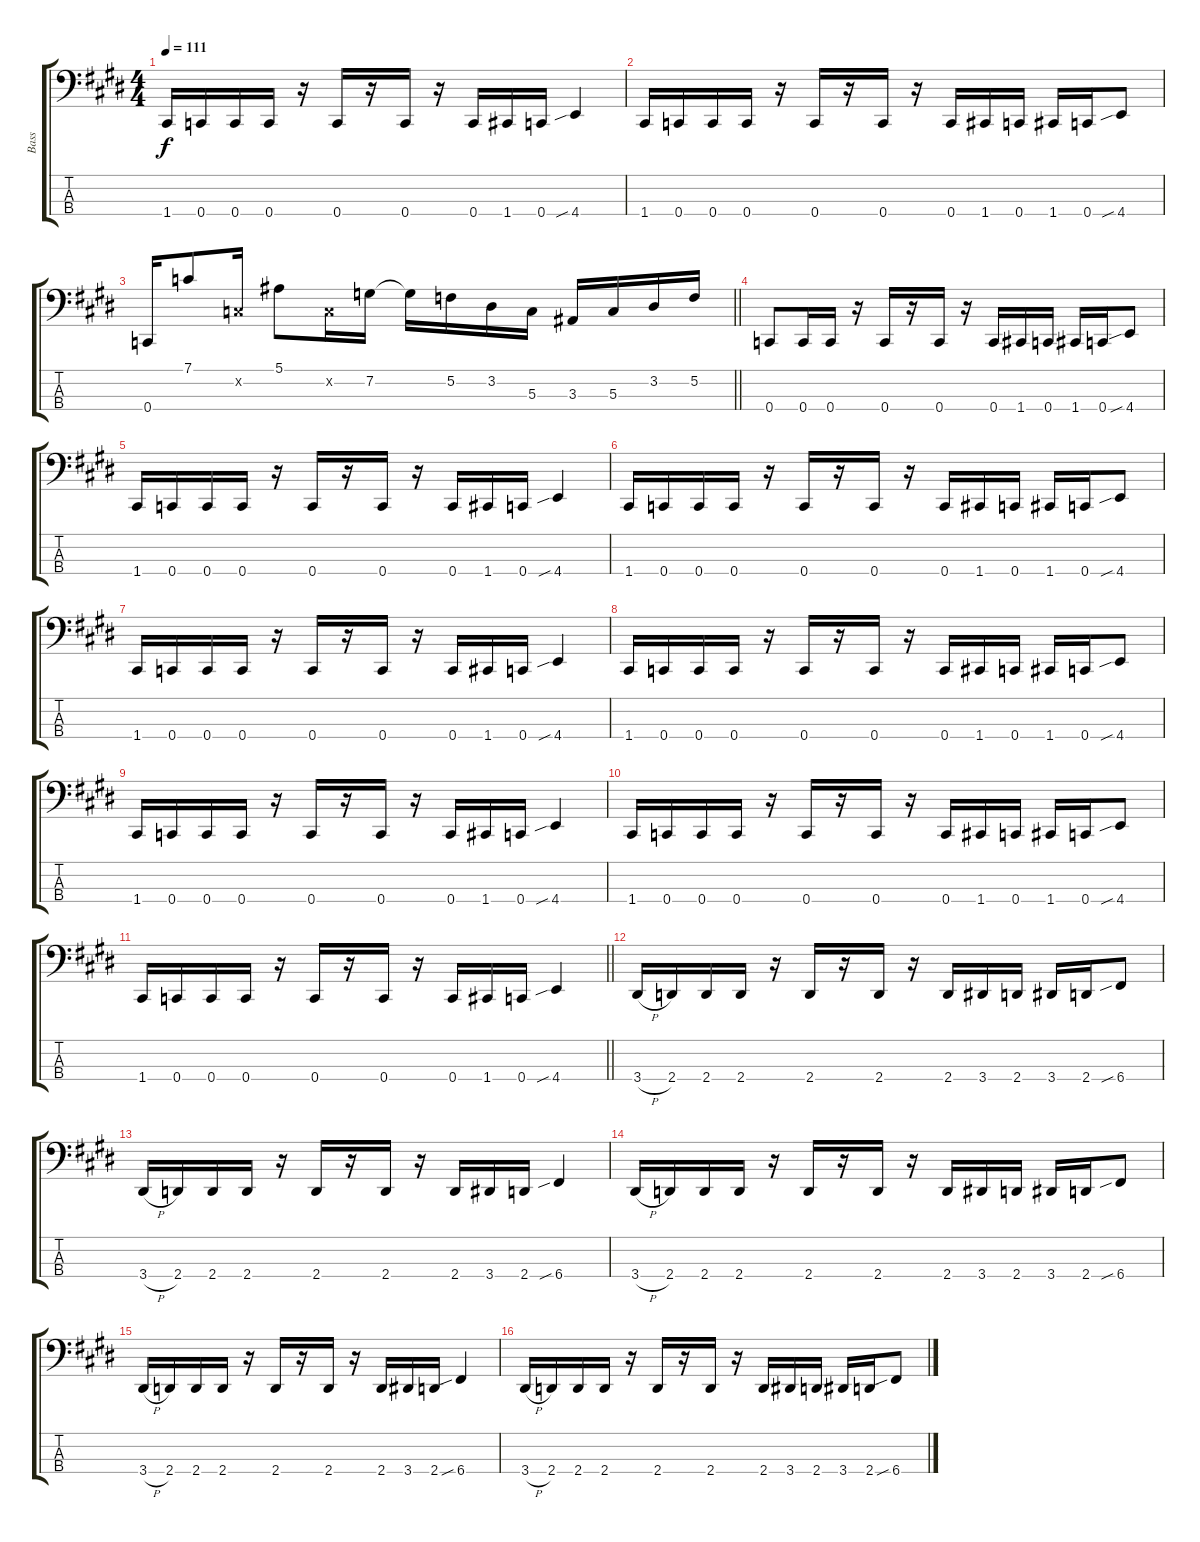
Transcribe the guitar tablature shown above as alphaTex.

\track ("Bass" "Bass") {instrument electricbasspick}
\staff {score tabs}
\tuning (F2 C2 G1 C1) {hide}
\ts (4 4)
\tempo 111
\clef f4
\ks c#minor
1.4.16{dy f} 0.4.16 0.4.16 0.4.16 r.16 0.4.16 r.16 0.4.16 r.16 0.4.16 1.4.16 0.4.16 4.4{sib}.4 |
1.4.16 0.4.16 0.4.16 0.4.16 r.16 0.4.16 r.16 0.4.16 r.16 0.4.16 1.4.16 0.4.16 1.4.16 0.4.16 4.4{sib}.8 |
\barLineRight lightlight
0.4.16 7.1.8 0.2{x}.16 5.1.8 0.2{x}.16 7.2.16 7.2{t}.16 5.2.16 3.2.16 5.3.16 3.3.16 5.3.16 3.2.16 5.2.16 |
\section ("" " ")
0.4.8 0.4.16 0.4.16 r.16 0.4.16 r.16 0.4.16 r.16 0.4.16 1.4.16 0.4.16 1.4.16 0.4.16 4.4{sib}.8 |
1.4.16 0.4.16 0.4.16 0.4.16 r.16 0.4.16 r.16 0.4.16 r.16 0.4.16 1.4.16 0.4.16 4.4{sib}.4 |
1.4.16 0.4.16 0.4.16 0.4.16 r.16 0.4.16 r.16 0.4.16 r.16 0.4.16 1.4.16 0.4.16 1.4.16 0.4.16 4.4{sib}.8 |
1.4.16 0.4.16 0.4.16 0.4.16 r.16 0.4.16 r.16 0.4.16 r.16 0.4.16 1.4.16 0.4.16 4.4{sib}.4 |
1.4.16 0.4.16 0.4.16 0.4.16 r.16 0.4.16 r.16 0.4.16 r.16 0.4.16 1.4.16 0.4.16 1.4.16 0.4.16 4.4{sib}.8 |
1.4.16 0.4.16 0.4.16 0.4.16 r.16 0.4.16 r.16 0.4.16 r.16 0.4.16 1.4.16 0.4.16 4.4{sib}.4 |
1.4.16 0.4.16 0.4.16 0.4.16 r.16 0.4.16 r.16 0.4.16 r.16 0.4.16 1.4.16 0.4.16 1.4.16 0.4.16 4.4{sib}.8 |
\barLineRight lightlight
1.4.16 0.4.16 0.4.16 0.4.16 r.16 0.4.16 r.16 0.4.16 r.16 0.4.16 1.4.16 0.4.16 4.4{sib}.4 |
\ks e
3.4{h}.16 2.4.16 2.4.16 2.4.16 r.16 2.4.16 r.16 2.4.16 r.16 2.4.16 3.4.16 2.4.16 3.4.16 2.4.16 6.4{sib}.8 |
\ks c#minor
3.4{h}.16 2.4.16 2.4.16 2.4.16 r.16 2.4.16 r.16 2.4.16 r.16 2.4.16 3.4.16 2.4.16 6.4{sib}.4 |
\ks e
3.4{h}.16 2.4.16 2.4.16 2.4.16 r.16 2.4.16 r.16 2.4.16 r.16 2.4.16 3.4.16 2.4.16 3.4.16 2.4.16 6.4{sib}.8 |
\ks c#minor
3.4{h}.16 2.4.16 2.4.16 2.4.16 r.16 2.4.16 r.16 2.4.16 r.16 2.4.16 3.4.16 2.4.16 6.4{sib}.4 |
3.4{h}.16 2.4.16 2.4.16 2.4.16 r.16 2.4.16 r.16 2.4.16 r.16 2.4.16 3.4.16 2.4.16 3.4.16 2.4.16 6.4{sib}.8
